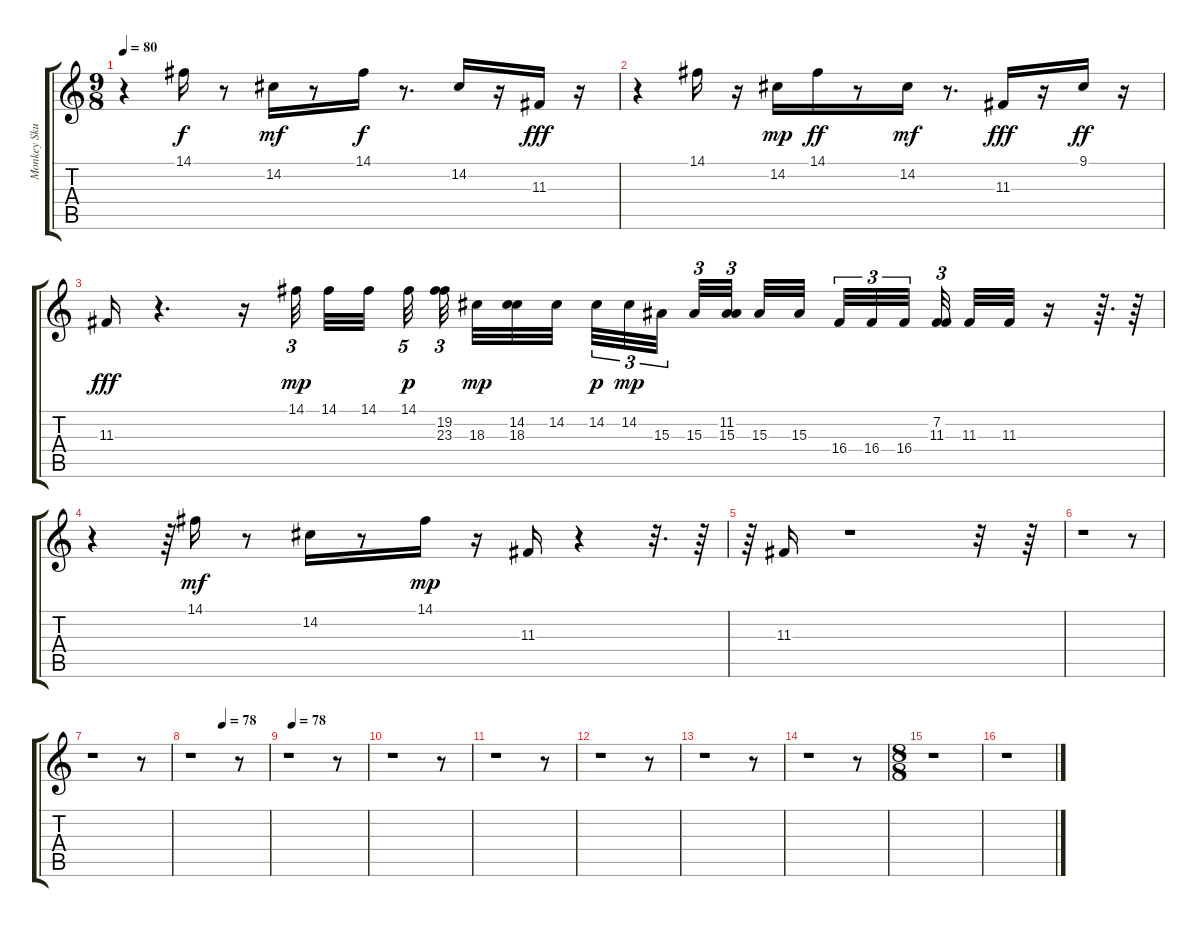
\track ("Monkey Skulls" "Monkey Sku") {instrument woodblock}
\staff {score tabs}
\tuning (E4 B3 G3 D3 A2 E2) {hide}
\ts (9 8)
\tempo 80
\clef g2
\ks c
r.4{dy f} 14.1.16{balance 4} r.8 14.2.16{dy mf} r.8 14.1.16{dy f} r.8{d} 14.2.16 r.16 11.3.16{dy fff} r.16 |
r.4 14.1.16 r.16 14.2.16{dy mp} 14.1.16{dy ff} r.8 14.2.16{dy mf} r.8{d} 11.3.16{dy fff} r.16 9.1.16{dy ff} r.16 |
11.3.16{dy fff} r.4{d} r.16 14.1.32{tu (3 2) dy mp beam splitsecondary} 14.1.32 14.1.32{beam splitsecondary} 14.1.32{tu (5 4) dy p} (19.2 23.3).32{tu (3 2) beam splitsecondary} 18.3.32{dy mp} (14.2 18.3).32 14.2.32{beam splitsecondary} 14.2.32{tu (3 2) dy p} 14.2.32{tu (3 2) dy mp} 15.3.32{tu (3 2) beam splitsecondary} 15.3.32{tu (3 2)} (11.2 15.3).32{tu (3 2) beam splitsecondary} 15.3.32 15.3.32{beam splitsecondary} 16.4.32{tu (3 2)} 16.4.32{tu (3 2)} 16.4.32{tu (3 2) beam splitsecondary} (7.2 11.3).32{tu (3 2) beam splitsecondary} 11.3.32 11.3.32 r.16 r.64{d} r.64 |
r.4 r.64 14.1.16{dy mf} r.8 14.2.16 r.8 14.1.16{dy mp} r.16 11.3.16 r.4 r.32{d} r.64 |
r.64 11.3.16 r.1 r.32 r.64 |
r.1 r.8 |
r.1 r.8 |
\tempo (78 0.4166666666666667)
r.1 r.8 |
\tempo (78 0.05555555555555555)
r.1 r.8 |
r.1 r.8 |
r.1 r.8 |
r.1 r.8 |
r.1 r.8 |
r.1 r.8 |
\ts (8 8)
r.1 |
r.1
